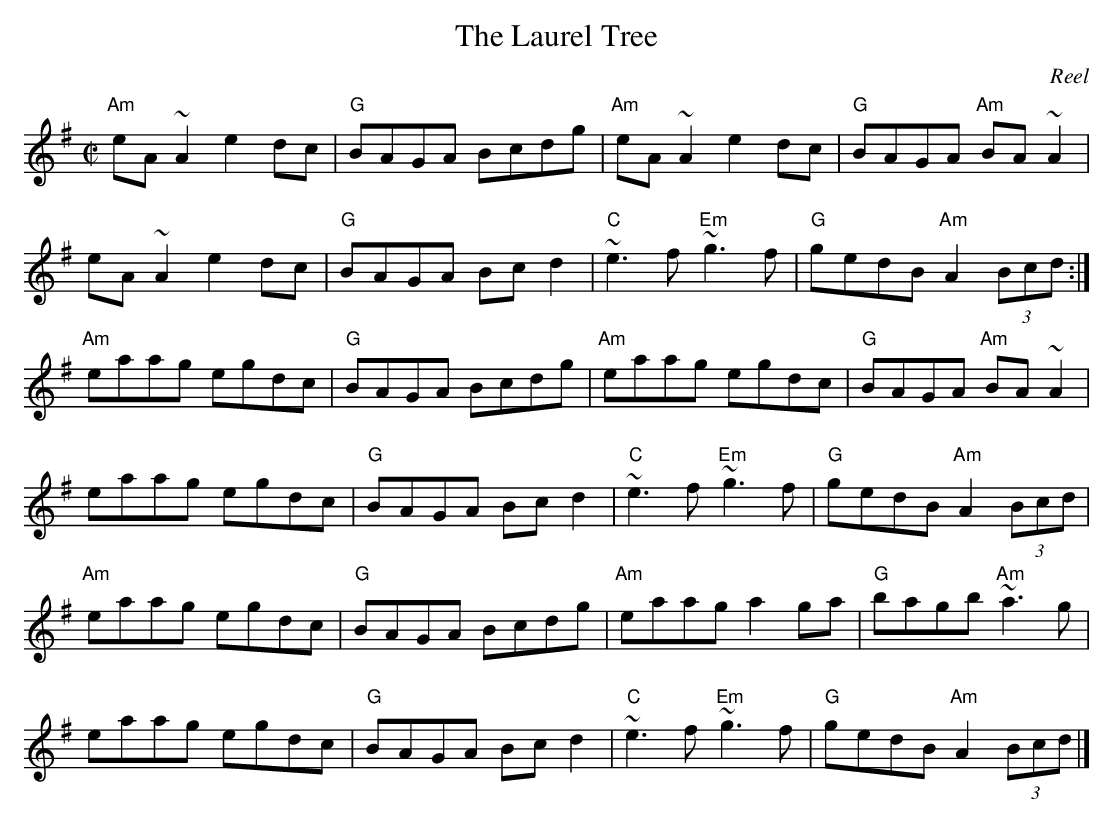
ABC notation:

X:1
T:Laurel Tree, The
M:C|
L:1/8
C:Reel
K:ADor
"Am"eA~A2 e2dc|"G"BAGA Bcdg|"Am"eA~A2 e2dc|"G"BAGA "Am"BA~A2|
eA~A2 e2dc|"G"BAGA Bcd2|"C"~e3f "Em"~g3f|"G"gedB "Am"A2 (3Bcd:|
"Am"eaag egdc|"G"BAGA Bcdg|"Am"eaag egdc|"G"BAGA "Am"BA~A2|
eaag egdc|"G"BAGA Bcd2|"C"~e3f "Em"~g3f|"G"gedB "Am"A2 (3Bcd|
"Am"eaag egdc|"G"BAGA Bcdg|"Am"eaag a2ga|"G"bagb "Am"~a3g|
eaag egdc|"G"BAGA Bcd2|"C"~e3f "Em"~g3f|"G"gedB "Am"A2 (3Bcd|]
